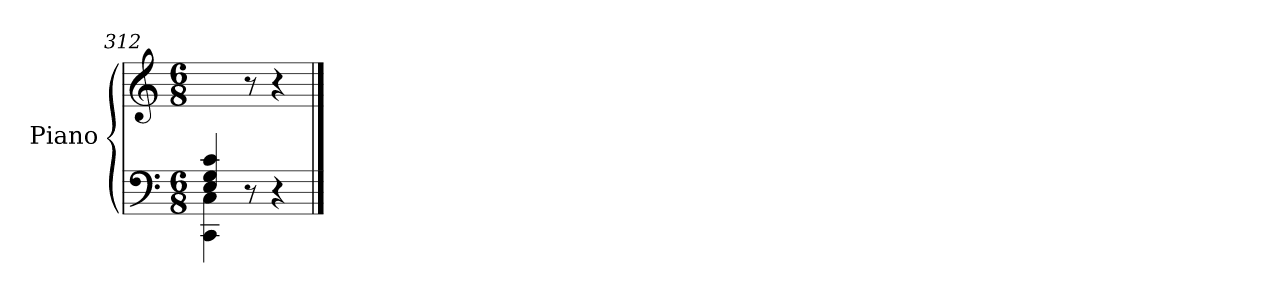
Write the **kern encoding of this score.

**kern	**kern
*part1	*part1
*staff2	*staff1
*I"Piano	*
*I'Pno.	*
*clefF4	*clefG2
*k[]	*k[]
*M6/8	*M6/8
=312	=312
*^	*
4E/ 4G/ 4c/	4CC\ 4C\	4ryy
4.ryy	8r	8r
.	4r	4r
*v	*v	*
==	==
*-	*-
